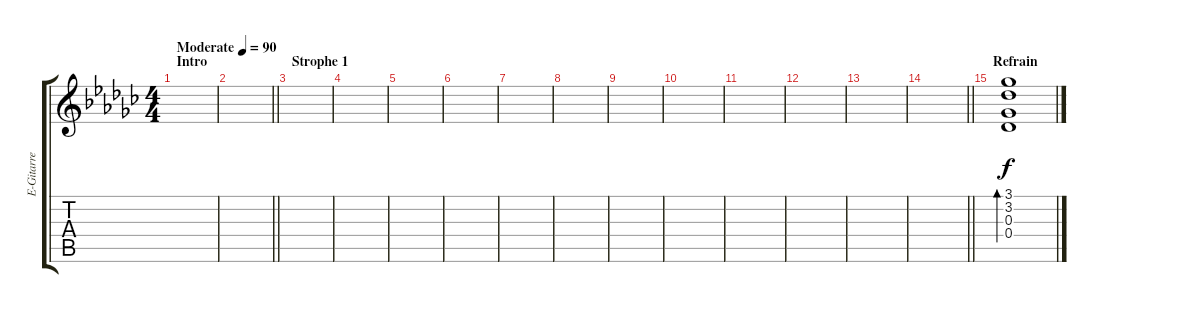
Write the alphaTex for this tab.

\track ("E-Gitarre #1" "E-Gitarre ") {instrument electricguitarclean}
\staff {score tabs}
\tuning (Eb4 Bb3 Gb3 Db3 Ab2 Eb2) {hide}
\ts (4 4)
\section ("" "Intro")
\tempo (90 "Moderate")
\clef g2
\ks ebminor
|
\barLineRight lightlight
|
\section ("" "Strophe 1")
|
|
|
|
|
|
|
|
|
|
|
\barLineRight lightlight
|
\section ("" "Refrain")
(3.1 3.2 0.3 0.4).1{bd 120}
